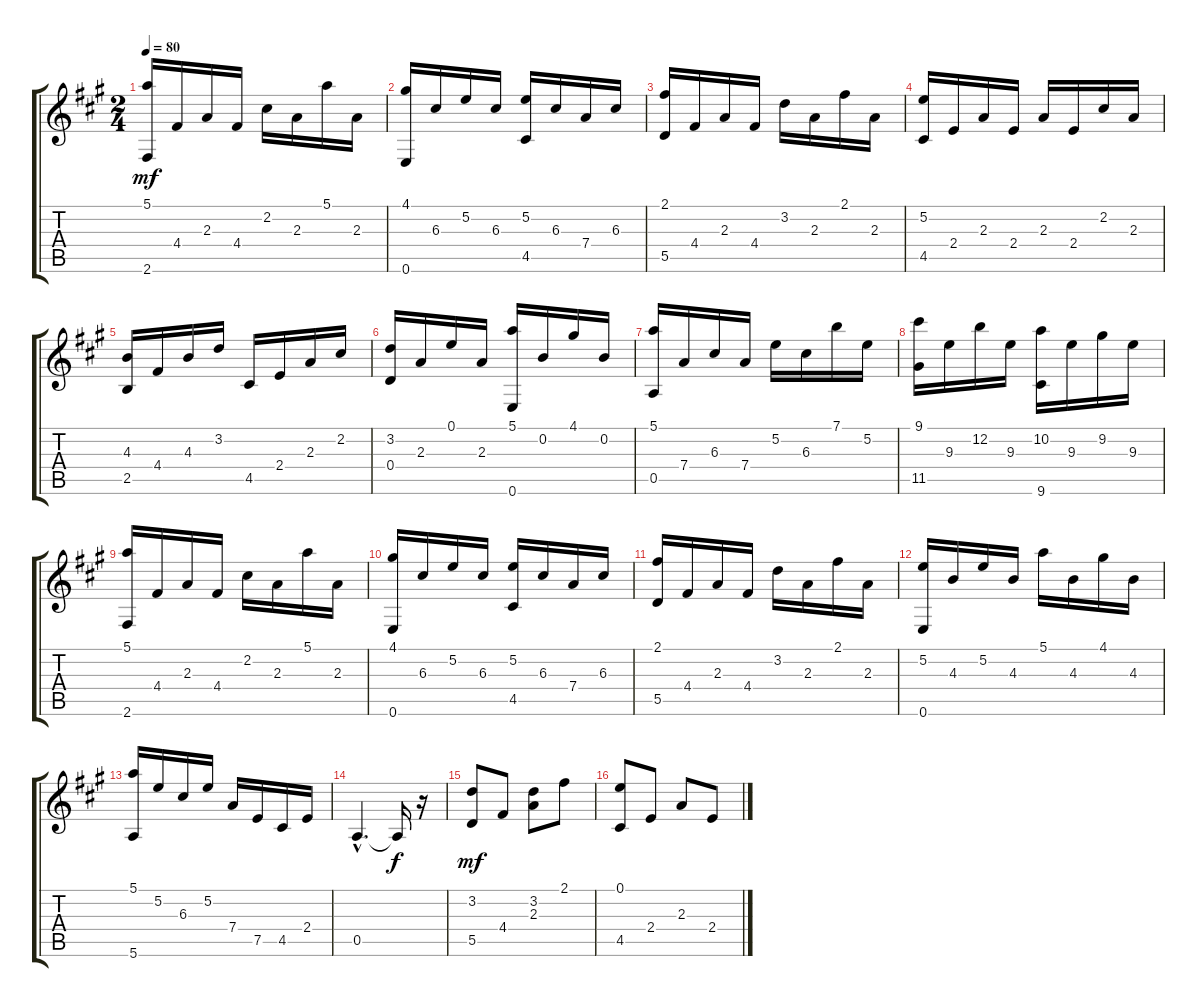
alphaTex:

\track "" {instrument acousticguitarnylon}
\staff {score tabs}
\tuning (E4 B3 G3 D3 A2 E2) {hide}
\ts (2 4)
\tempo 80
\clef g2
\ks a
(5.1 2.6).16{dy mf} 4.4.16 2.3.16 4.4.16 2.2.16 2.3.16 5.1.16 2.3.16 |
(4.1 0.6).16 6.3.16 5.2.16 6.3.16 (5.2 4.5).16 6.3.16 7.4.16 6.3.16 |
(2.1 5.5).16 4.4.16 2.3.16 4.4.16 3.2.16 2.3.16 2.1.16 2.3.16 |
(5.2 4.5).16 2.4.16 2.3.16 2.4.16 2.3.16 2.4.16 2.2.16 2.3.16 |
(4.3 2.5).16 4.4.16 4.3.16 3.2.16 4.5.16 2.4.16 2.3.16 2.2.16 |
(3.2 0.4).16 2.3.16 0.1.16 2.3.16 (5.1 0.6).16 0.2.16 4.1.16 0.2.16 |
(5.1 0.5).16 7.4.16 6.3.16 7.4.16 5.2.16 6.3.16 7.1.16 5.2.16 |
(9.1 11.5).16 9.3.16 12.2.16 9.3.16 (10.2 9.6).16 9.3.16 9.2.16 9.3.16 |
(5.1 2.6).16 4.4.16 2.3.16 4.4.16 2.2.16 2.3.16 5.1.16 2.3.16 |
(4.1 0.6).16 6.3.16 5.2.16 6.3.16 (5.2 4.5).16 6.3.16 7.4.16 6.3.16 |
(2.1 5.5).16 4.4.16 2.3.16 4.4.16 3.2.16 2.3.16 2.1.16 2.3.16 |
(5.2 0.6).16 4.3.16 5.2.16 4.3.16 5.1.16 4.3.16 4.1.16 4.3.16 |
(5.1 5.6).16 5.2.16 6.3.16 5.2.16 7.4.16 7.5.16 4.5.16 2.4.16 |
0.5{hac}.4{d} 0.5{t}.16{dy f} r.16 |
(3.2 5.5).8{dy mf} 4.4.8 (3.2 2.3).8 2.1.8 |
(0.1 4.5).8 2.4.8 2.3.8 2.4.8
